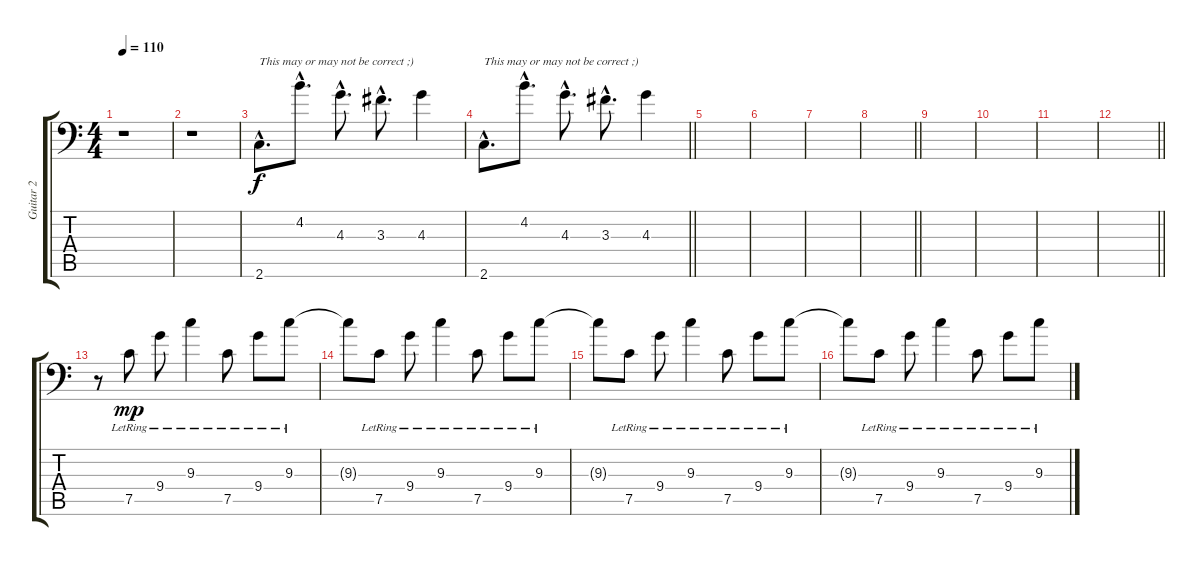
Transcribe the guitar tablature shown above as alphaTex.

\track ("Guitar 2" "Guitar 2") {instrument electricguitarclean}
\staff {score tabs}
\tuning (C4 G3 Eb3 Bb2 F2 Bb1) {hide}
\ts (4 4)
\tempo 110
\clef f4
\ks c
r.1{dy f instrument electricguitarclean} |
r.1 |
2.6{hac}.8{d txt "This may or may not be correct ;)"} 4.2{hac}.8{d} 4.3{hac}.8{d} 3.3{hac}.8{d} 4.3.4 |
\barLineRight lightlight
2.6{hac}.8{d txt "This may or may not be correct ;)"} 4.2{hac}.8{d} 4.3{hac}.8{d} 3.3{hac}.8{d} 4.3.4 |
|
|
|
\barLineRight lightlight
|
|
|
|
\barLineRight lightlight
|
r.8 7.5{lr}.8{dy mp} 9.4{lr}.8 9.3{lr}.4 7.5{lr}.8 9.4{lr}.8 9.3{lr}.8 |
9.3{t}.8 7.5{lr}.8 9.4{lr}.8 9.3{lr}.4 7.5{lr}.8 9.4{lr}.8 9.3{lr}.8 |
9.3{t}.8 7.5{lr}.8 9.4{lr}.8 9.3{lr}.4 7.5{lr}.8 9.4{lr}.8 9.3{lr}.8 |
9.3{t}.8 7.5{lr}.8 9.4{lr}.8 9.3{lr}.4 7.5{lr}.8 9.4{lr}.8 9.3{lr}.8
